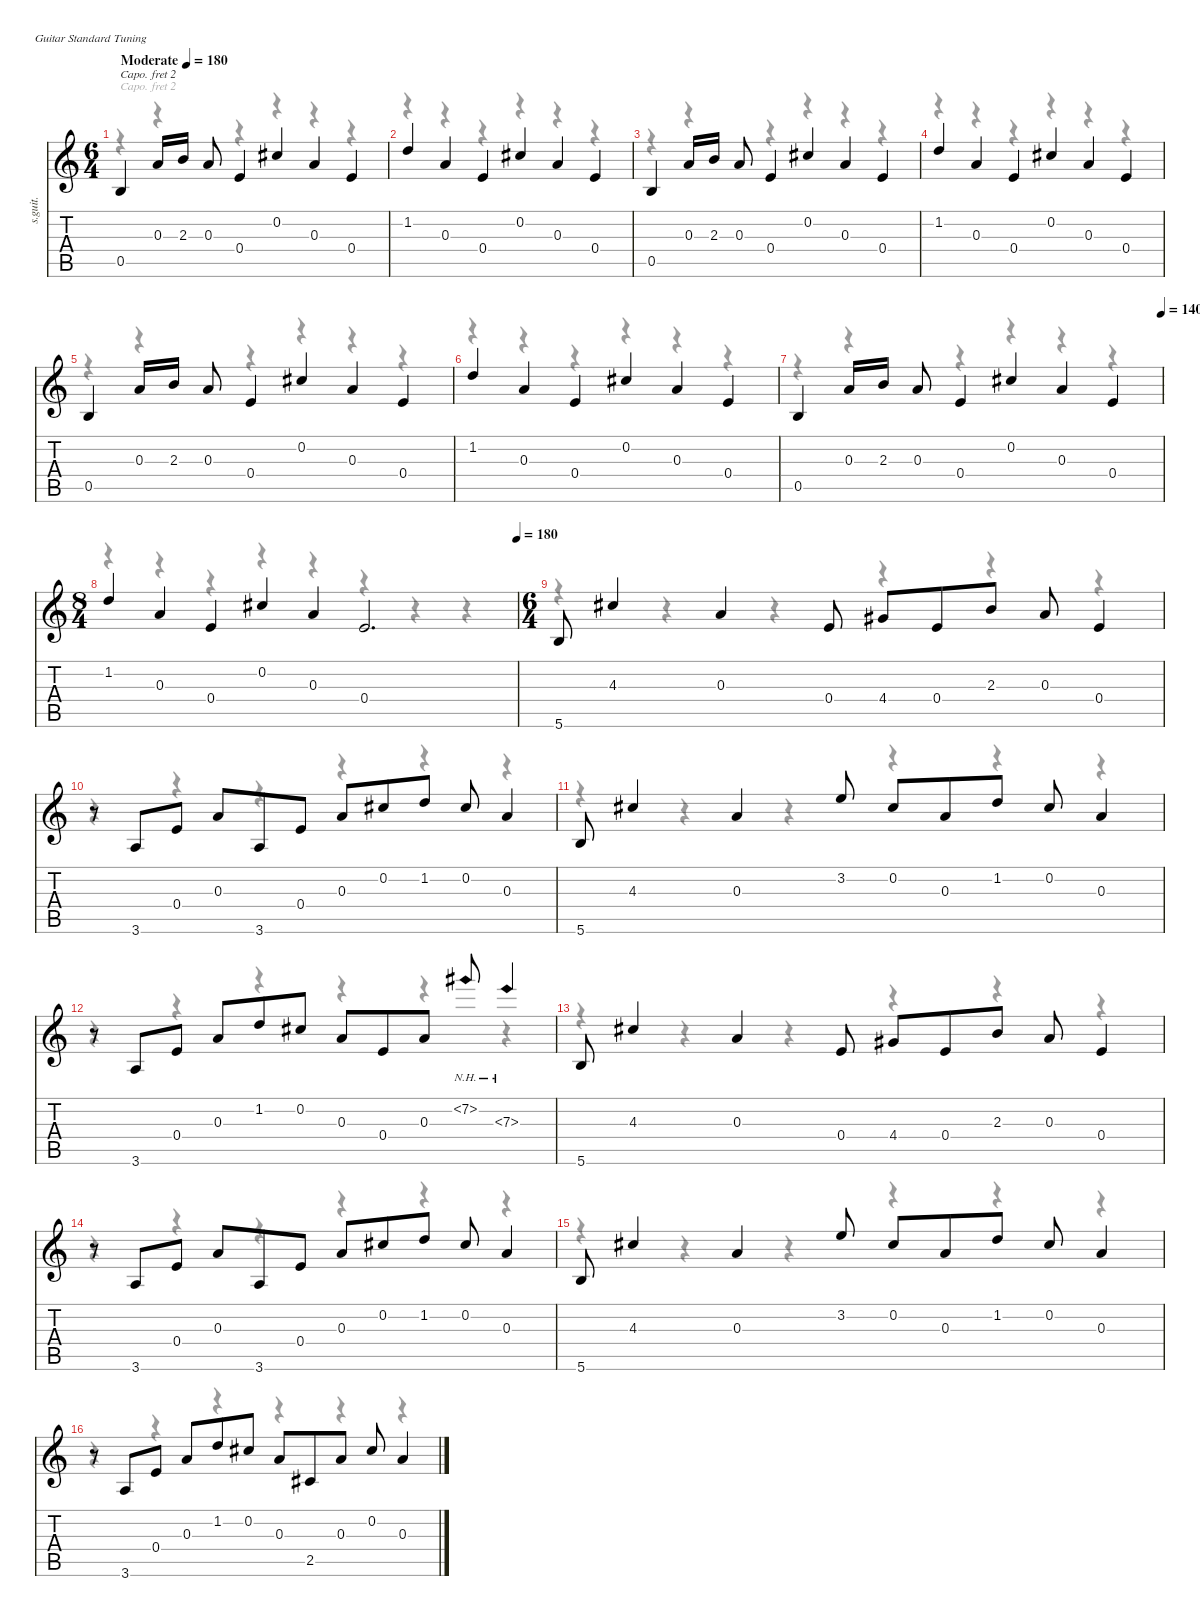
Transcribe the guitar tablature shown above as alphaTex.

\defaultSystemsLayout 4
\hideDynamics
\bracketExtendMode nobrackets
\otherSystemsTrackNameOrientation horizontal
\track ("Track 1" "s.guit.") {instrument acousticguitarsteel}
\staff {score tabs}
\capo 2
\tuning (E4 B3 G3 D3 A2 E2)
\voice
\ts (6 4)
\beaming (8 3 3 3 3)
\tempo (180 "Moderate")
\clef g2
\ks c
0.5.4{dy f instrument acousticguitarsteel beam Up} 0.3.16{beam Up} 2.3.16{beam Up} 0.3.8{beam Up} 0.4.4{beam Up} 0.2{acc #}.4{beam Up} 0.3.4{beam Up} 0.4.4{beam Up} |
1.2.4{beam Up} 0.3.4{beam Up} 0.4.4{beam Up} 0.2{acc #}.4{beam Up} 0.3.4{beam Up} 0.4.4{beam Up} |
0.5.4{beam Up} 0.3.16{beam Up} 2.3.16{beam Up} 0.3.8{beam Up} 0.4.4{beam Up} 0.2{acc #}.4{beam Up} 0.3.4{beam Up} 0.4.4{beam Up} |
1.2.4{beam Up} 0.3.4{beam Up} 0.4.4{beam Up} 0.2{acc #}.4{beam Up} 0.3.4{beam Up} 0.4.4{beam Up} |
0.5.4{beam Up} 0.3.16{beam Up} 2.3.16{beam Up} 0.3.8{beam Up} 0.4.4{beam Up} 0.2{acc #}.4{beam Up} 0.3.4{beam Up} 0.4.4{beam Up} |
1.2.4{beam Up} 0.3.4{beam Up} 0.4.4{beam Up} 0.2{acc #}.4{beam Up} 0.3.4{beam Up} 0.4.4{beam Up} |
\tempo (140 1)
0.5.4{beam Up} 0.3.16{beam Up} 2.3.16{beam Up} 0.3.8{beam Up} 0.4.4{beam Up} 0.2{acc #}.4{beam Up} 0.3.4{beam Up} 0.4.4{beam Up} |
\ts (8 4)
\beaming (8 4 4 4 4)
\tempo (180 1)
1.2.4{beam Up} 0.3.4{beam Up} 0.4.4{beam Up} 0.2{acc #}.4{beam Up} 0.3.4{beam Up} 0.4.2{d beam Up} |
\ts (6 4)
\beaming (8 3 3 3 3)
5.6.8{beam Up} 4.3{acc #}.4{beam Up} 0.3.4{beam Up} 0.4.8{beam Up} 4.4{acc #}.8{beam Up} 0.4.8{beam Up} 2.3.8{beam Up} 0.3.8{beam Up} 0.4.4{beam Up} |
r.8{beam Up} 3.6.8{beam Up} 0.4.8{beam Up} 0.3.8{beam Up} 3.6.8{beam Up} 0.4.8{beam Up} 0.3.8{beam Up} 0.2{acc #}.8{beam Up} 1.2.8{beam Up} 0.2{acc #}.8{beam Up} 0.3.4{beam Up} |
5.6.8{beam Up} 4.3{acc #}.4{beam Up} 0.3.4{beam Up} 3.2.8{beam Up} 0.2{acc #}.8{beam Up} 0.3.8{beam Up} 1.2.8{beam Up} 0.2{acc #}.8{beam Up} 0.3.4{beam Up} |
r.8{beam Up} 3.6.8{beam Up} 0.4.8{beam Up} 0.3.8{beam Up} 1.2.8{beam Up} 0.2{acc #}.8{beam Up} 0.3.8{beam Up} 0.4.8{beam Up} 0.3.8{beam Up} 7.2{nh acc #}.8{beam Up} 7.3{nh}.4{beam Up} |
5.6.8{beam Up} 4.3{acc #}.4{beam Up} 0.3.4{beam Up} 0.4.8{beam Up} 4.4{acc #}.8{beam Up} 0.4.8{beam Up} 2.3.8{beam Up} 0.3.8{beam Up} 0.4.4{beam Up} |
r.8{beam Up} 3.6.8{beam Up} 0.4.8{beam Up} 0.3.8{beam Up} 3.6.8{beam Up} 0.4.8{beam Up} 0.3.8{beam Up} 0.2{acc #}.8{beam Up} 1.2.8{beam Up} 0.2{acc #}.8{beam Up} 0.3.4{beam Up} |
5.6.8{beam Up} 4.3{acc #}.4{beam Up} 0.3.4{beam Up} 3.2.8{beam Up} 0.2{acc #}.8{beam Up} 0.3.8{beam Up} 1.2.8{beam Up} 0.2{acc #}.8{beam Up} 0.3.4{beam Up} |
r.8{beam Up} 3.6.8{beam Up} 0.4.8{beam Up} 0.3.8{beam Up} 1.2.8{beam Up} 0.2{acc #}.8{beam Up} 0.3.8{beam Up} 2.5{acc #}.8{beam Up} 0.3.8{beam Up} 0.2{acc #}.8{beam Up} 0.3.4{beam Up}
\voice
\clef g2
\ottava regular
\simile none
\ks c
r.4{dy mf beam Down} r.4{beam Down} r.4{beam Down} r.4{beam Down} r.4{beam Down} r.4{beam Down} |
r.4{beam Down} r.4{beam Down} r.4{beam Down} r.4{beam Down} r.4{beam Down} r.4{beam Down} |
r.4{beam Down} r.4{beam Down} r.4{beam Down} r.4{beam Down} r.4{beam Down} r.4{beam Down} |
r.4{beam Down} r.4{beam Down} r.4{beam Down} r.4{beam Down} r.4{beam Down} r.4{beam Down} |
r.4{beam Down} r.4{beam Down} r.4{beam Down} r.4{beam Down} r.4{beam Down} r.4{beam Down} |
r.4{beam Down} r.4{beam Down} r.4{beam Down} r.4{beam Down} r.4{beam Down} r.4{beam Down} |
r.4{beam Down} r.4{beam Down} r.4{beam Down} r.4{beam Down} r.4{beam Down} r.4{beam Down} |
r.4{beam Down} r.4{beam Down} r.4{beam Down} r.4{beam Down} r.4{beam Down} r.4{beam Down} r.4{beam Down} r.4{beam Down} |
r.4{beam Down} r.4{beam Down} r.4{beam Down} r.4{beam Down} r.4{beam Down} r.4{beam Down} |
r.4{beam Down} r.4{beam Down} r.4{beam Down} r.4{beam Down} r.4{beam Down} r.4{beam Down} |
r.4{beam Down} r.4{beam Down} r.4{beam Down} r.4{beam Down} r.4{beam Down} r.4{beam Down} |
r.4{beam Down} r.4{beam Down} r.4{beam Down} r.4{beam Down} r.4{beam Down} r.4{beam Down} |
r.4{beam Down} r.4{beam Down} r.4{beam Down} r.4{beam Down} r.4{beam Down} r.4{beam Down} |
r.4{beam Down} r.4{beam Down} r.4{beam Down} r.4{beam Down} r.4{beam Down} r.4{beam Down} |
r.4{beam Down} r.4{beam Down} r.4{beam Down} r.4{beam Down} r.4{beam Down} r.4{beam Down} |
r.4{beam Down} r.4{beam Down} r.4{beam Down} r.4{beam Down} r.4{beam Down} r.4{beam Down}
